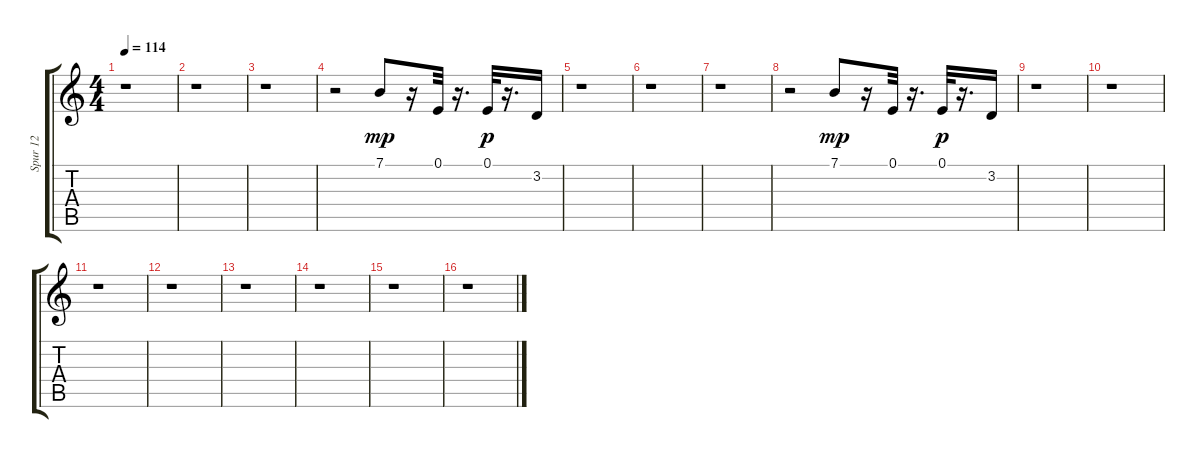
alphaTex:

\track ("Spur 12" "Spur 12") {instrument tuba}
\staff {score tabs}
\tuning (E4 B3 G3 D3 A2 E2) {hide}
\ts (4 4)
\tempo 114
\clef g2
\ks c
r.1{dy p} |
r.1 |
r.1 |
r.2 7.1.8{dy mp} r.16 0.1.32 r.16{d} 0.1.32{dy p} r.16{d} 3.2.16 |
r.1 |
r.1 |
r.1 |
r.2 7.1.8{dy mp} r.16 0.1.32 r.16{d} 0.1.32{dy p} r.16{d} 3.2.16 |
r.1 |
r.1 |
r.1 |
r.1 |
r.1 |
r.1 |
r.1 |
r.1
